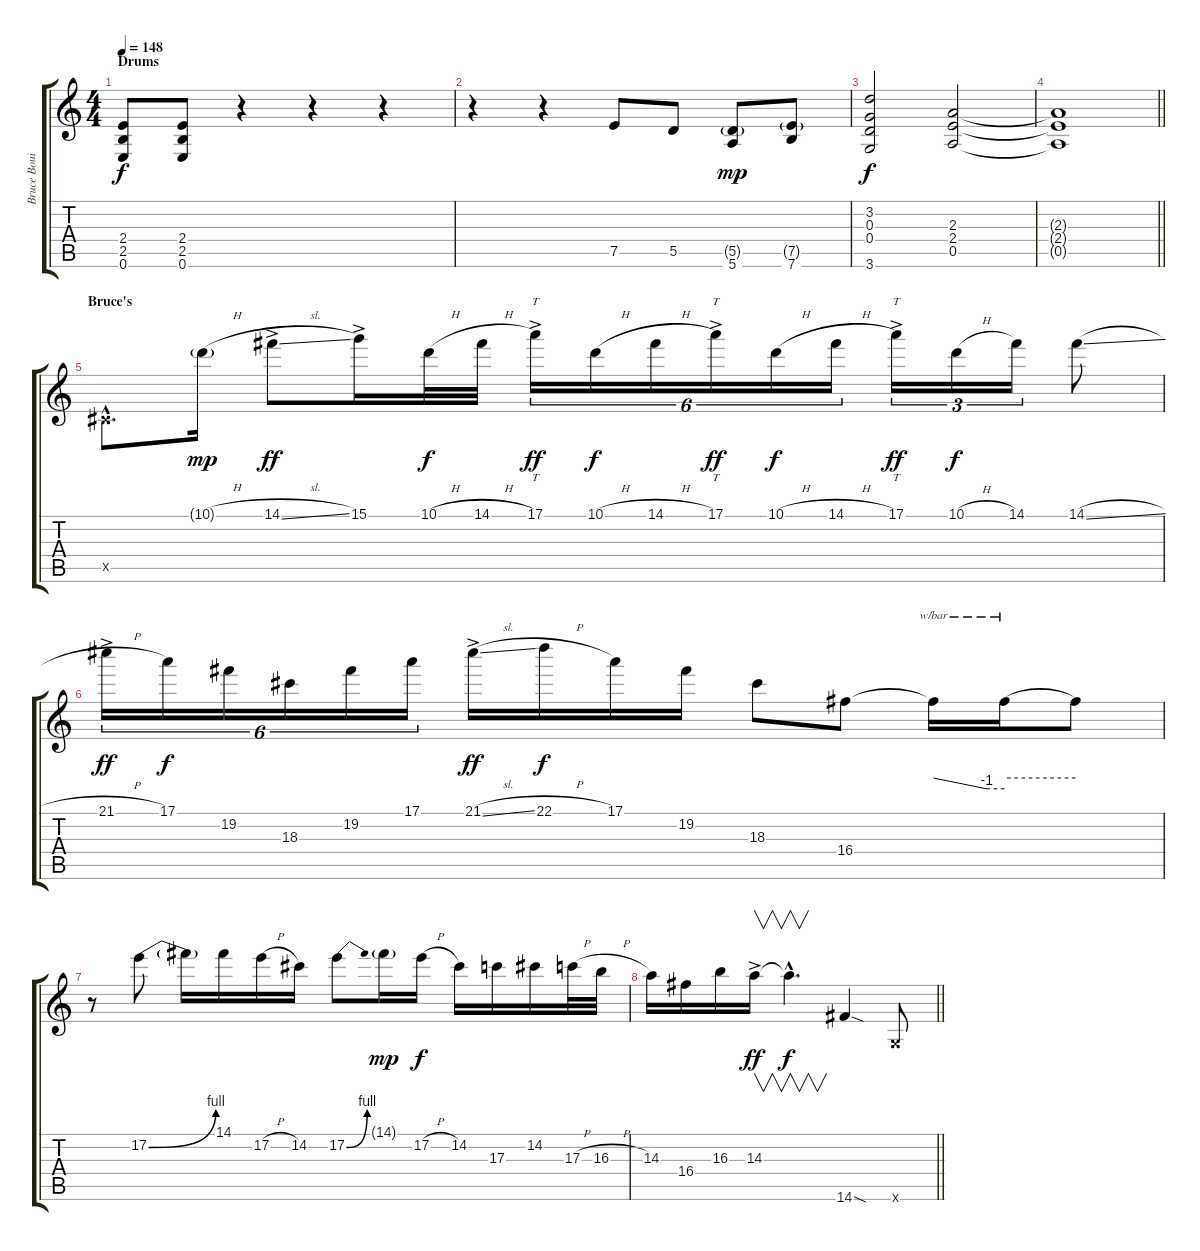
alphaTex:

\track ("Bruce Bouillet" "Bruce Boui") {instrument distortionguitar}
\staff {score tabs}
\tuning (E4 B3 G3 D3 A2 E2) {hide}
\ts (4 4)
\section ("" "Drums")
\tempo 148
\clef g2
\ks c
(2.4 2.5 0.6).8{dy f} (2.4 2.5 0.6).8 r.4 r.4 r.4 |
r.4 r.4 7.5.8 5.5.8 (5.5{g} 5.6).8{dy mp} (7.5{g} 7.6).8 |
(3.2 0.3 0.4 3.6).2{dy f} (2.3 2.4 0.5).2 |
\barLineRight lightlight
(2.3{t} 2.4{t} 0.5{t}).1 |
\section ("" "Bruce's ")
4.5{hac x}.8{d} 10.1{h g}.16{dy mp} 14.1{sl ac}.8{dy ff} 15.1{ac}.16 10.1{h}.32{dy f} 14.1{h}.32 17.1{ac}.16{tt tu (6 4) dy ff} 10.1{h}.16{tu (6 4) dy f} 14.1{h}.16{tu (6 4)} 17.1{ac}.16{tt tu (6 4) dy ff} 10.1{h}.16{tu (6 4) dy f} 14.1{h}.16{tu (6 4)} 17.1{ac}.16{tt tu (3 2) dy ff} 10.1{h}.16{tu (3 2) dy f} 14.1.16{tu (3 2)} 14.1{sl}.8 |
21.1{h ac}.16{tu (6 4) dy ff} 17.1.16{tu (6 4) dy f} 19.2.16{tu (6 4)} 18.3.16{tu (6 4)} 19.2.16{tu (6 4)} 17.1.16{tu (6 4)} 21.1{sl ac}.16{dy ff} 22.1{h}.16{dy f} 17.1.16 19.2.16 18.3.8 16.4.8 16.4{t}.16{tbe (custom default 0 0 45 -4 60 -4)} 16.4{t}.16{tbe (hold default 0 0 60 0)} 16.4{t}.8 |
r.8 17.2{be (bend 0 0 60 4)}.8 17.2{t}.16 14.1.16 17.2{h}.16 14.2.16 17.2{be (bend 0 0 60 4)}.8 14.1{g}.16{dy mp} 17.2{h}.16{dy f} 14.2.16 17.3.16 14.2.16 17.3{h}.32 16.3{h}.32 |
\barLineRight lightlight
14.3.16 16.4.16 16.3.16 14.3{ac}.16{v dy ff} 14.3{hac t}.4{v d dy f} 14.6{sod}.4 3.6{x}.8
